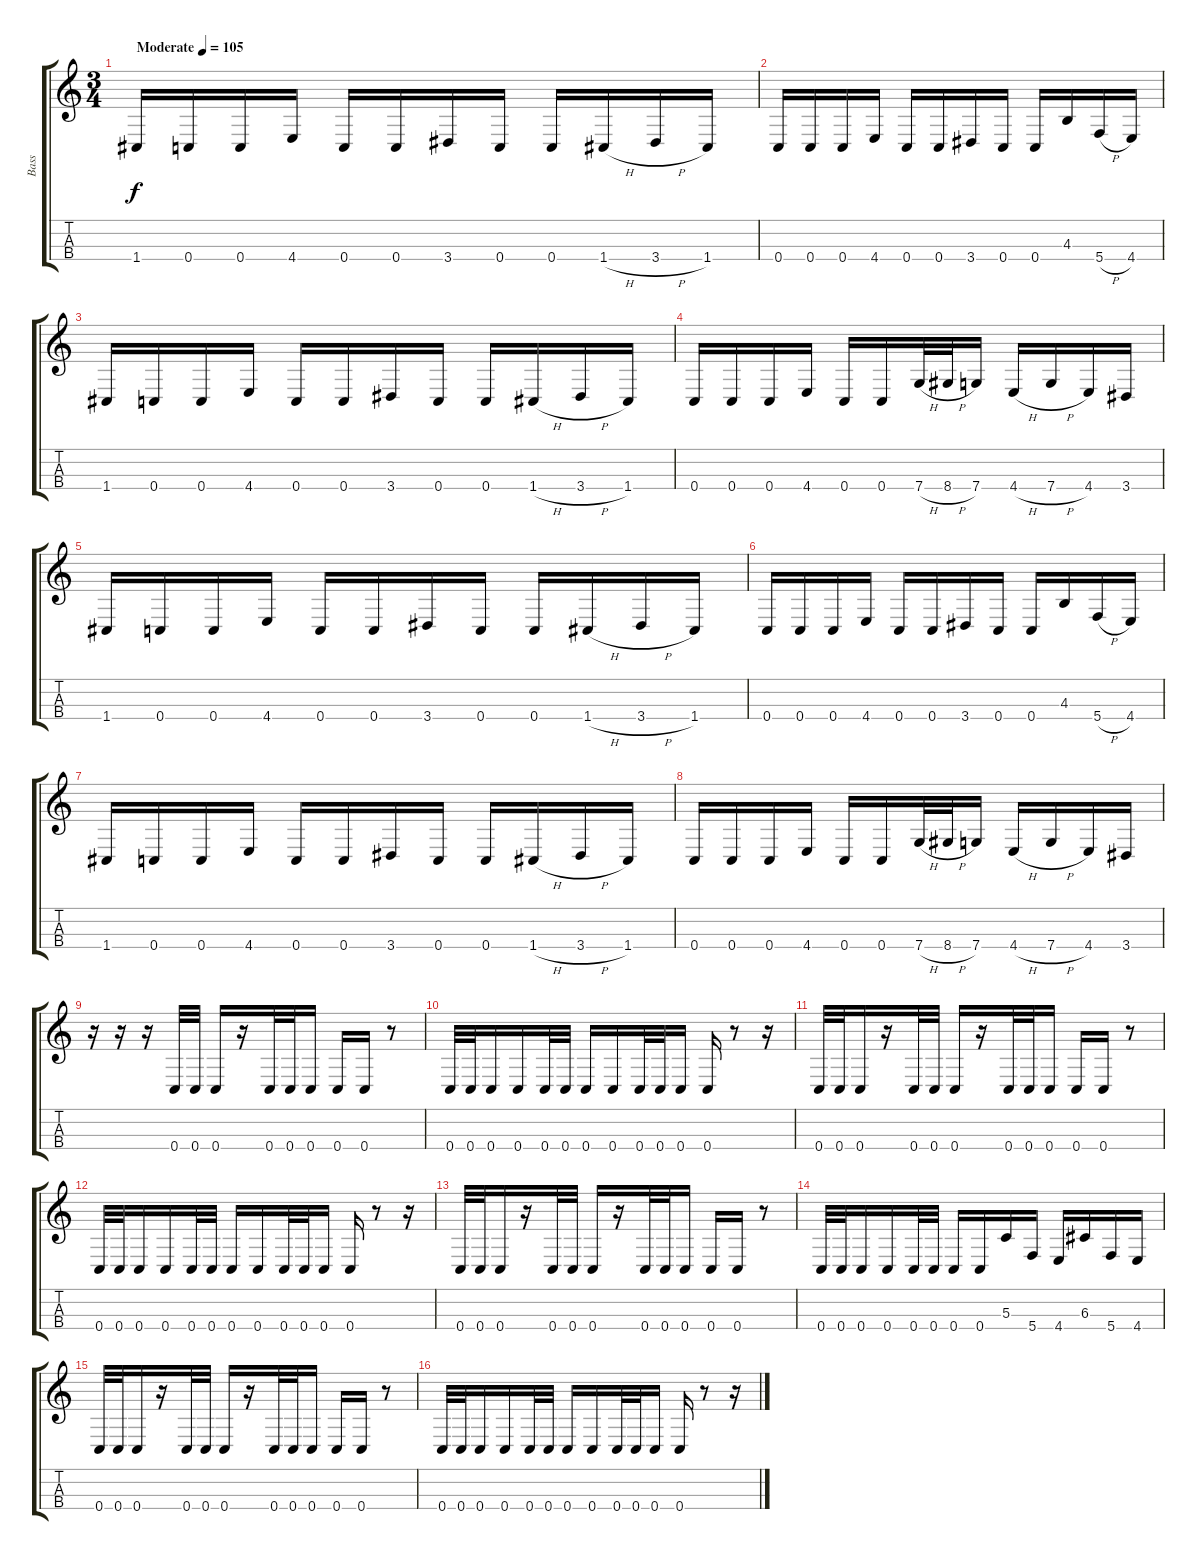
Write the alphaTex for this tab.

\track ("Bass" "Bass") {instrument electricbassfinger}
\staff {score tabs}
\tuning (F3 C3 G2 C2) {hide}
\ts (3 4)
\tempo (105 "Moderate")
\clef g2
\ks c
1.4.16{dy f instrument electricbassfinger} 0.4.16 0.4.16 4.4.16 0.4.16 0.4.16 3.4.16 0.4.16 0.4.16 1.4{h}.16 3.4{h}.16 1.4.16 |
0.4.16 0.4.16 0.4.16 4.4.16 0.4.16 0.4.16 3.4.16 0.4.16 0.4.16 4.3.16 5.4{h}.16 4.4.16 |
1.4.16 0.4.16 0.4.16 4.4.16 0.4.16 0.4.16 3.4.16 0.4.16 0.4.16 1.4{h}.16 3.4{h}.16 1.4.16 |
0.4.16 0.4.16 0.4.16 4.4.16 0.4.16 0.4.16 7.4{h}.32 8.4{h}.32 7.4.16 4.4{h}.16 7.4{h}.16 4.4.16 3.4.16 |
1.4.16 0.4.16 0.4.16 4.4.16 0.4.16 0.4.16 3.4.16 0.4.16 0.4.16 1.4{h}.16 3.4{h}.16 1.4.16 |
0.4.16 0.4.16 0.4.16 4.4.16 0.4.16 0.4.16 3.4.16 0.4.16 0.4.16 4.3.16 5.4{h}.16 4.4.16 |
1.4.16 0.4.16 0.4.16 4.4.16 0.4.16 0.4.16 3.4.16 0.4.16 0.4.16 1.4{h}.16 3.4{h}.16 1.4.16 |
0.4.16 0.4.16 0.4.16 4.4.16 0.4.16 0.4.16 7.4{h}.32 8.4{h}.32 7.4.16 4.4{h}.16 7.4{h}.16 4.4.16 3.4.16 |
r.16 r.16 r.16 0.4.32 0.4.32 0.4.16 r.16 0.4.32 0.4.32 0.4.16 0.4.16 0.4.16 r.8 |
0.4.32 0.4.32 0.4.16 0.4.16 0.4.32 0.4.32 0.4.16 0.4.16 0.4.32 0.4.32 0.4.16 0.4.16 r.8 r.16 |
0.4.32 0.4.32 0.4.16 r.16 0.4.32 0.4.32 0.4.16 r.16 0.4.32 0.4.32 0.4.16 0.4.16 0.4.16 r.8 |
0.4.32 0.4.32 0.4.16 0.4.16 0.4.32 0.4.32 0.4.16 0.4.16 0.4.32 0.4.32 0.4.16 0.4.16 r.8 r.16 |
0.4.32 0.4.32 0.4.16 r.16 0.4.32 0.4.32 0.4.16 r.16 0.4.32 0.4.32 0.4.16 0.4.16 0.4.16 r.8 |
0.4.32 0.4.32 0.4.16 0.4.16 0.4.32 0.4.32 0.4.16 0.4.16 5.3.16 5.4.16 4.4.16 6.3.16 5.4.16 4.4.16 |
0.4.32 0.4.32 0.4.16 r.16 0.4.32 0.4.32 0.4.16 r.16 0.4.32 0.4.32 0.4.16 0.4.16 0.4.16 r.8 |
0.4.32 0.4.32 0.4.16 0.4.16 0.4.32 0.4.32 0.4.16 0.4.16 0.4.32 0.4.32 0.4.16 0.4.16 r.8 r.16
